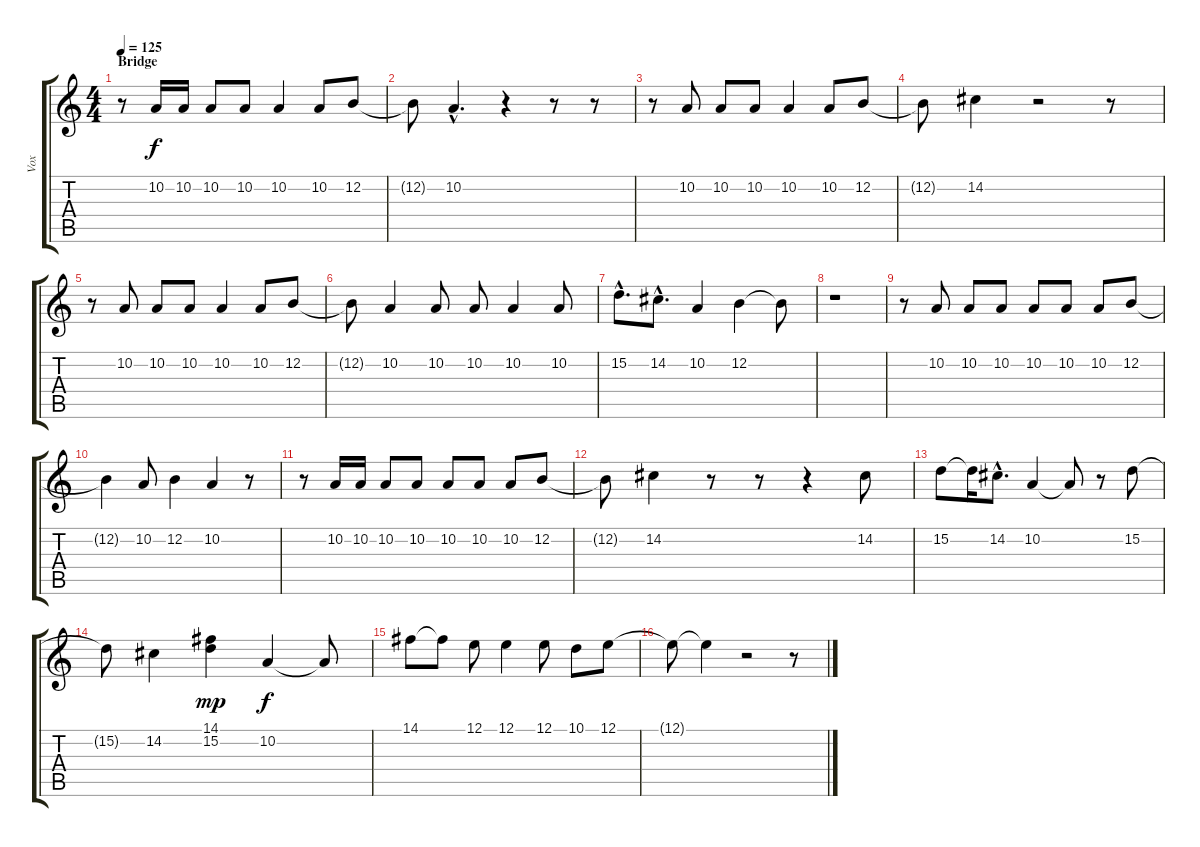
\track ("Vox" "Vox") {instrument sopranosax}
\staff {score tabs}
\tuning (E4 B3 G3 D3 A2 E2) {hide}
\ts (4 4)
\section ("" "Bridge")
\tempo 125
\clef g2
\ks c
r.8{dy f} 10.2.16 10.2.16 10.2.8 10.2.8 10.2.4 10.2.8 12.2.8 |
12.2{t}.8 10.2{hac}.4{d} r.4 r.8 r.8 |
r.8 10.2.8 10.2.8 10.2.8 10.2.4 10.2.8 12.2.8 |
12.2{t}.8 14.2.4 r.2 r.8 |
r.8 10.2.8 10.2.8 10.2.8 10.2.4 10.2.8 12.2.8 |
12.2{t}.8 10.2.4 10.2.8 10.2.8 10.2.4 10.2.8 |
15.2{hac}.8{d} 14.2{hac}.8{d} 10.2.4 12.2.4 12.2{t}.8 |
r.1 |
r.8 10.2.8 10.2.8 10.2.8 10.2.8 10.2.8 10.2.8 12.2.8 |
12.2{t}.4 10.2.8 12.2.4 10.2.4 r.8 |
r.8 10.2.16 10.2.16 10.2.8 10.2.8 10.2.8 10.2.8 10.2.8 12.2.8 |
12.2{t}.8 14.2.4 r.8 r.8 r.4 14.2.8 |
15.2.8 15.2{t}.16 14.2{hac}.8{d} 10.2.4 10.2{t}.8 r.8 15.2.8 |
15.2{t}.8 14.2.4 (14.1 15.2).4{dy mp} 10.2.4{dy f} 10.2{t}.8 |
14.1.8 14.1{t}.8 12.1.8 12.1.4 12.1.8 10.1.8 12.1.8 |
12.1{t}.8 12.1{t}.4 r.2 r.8
